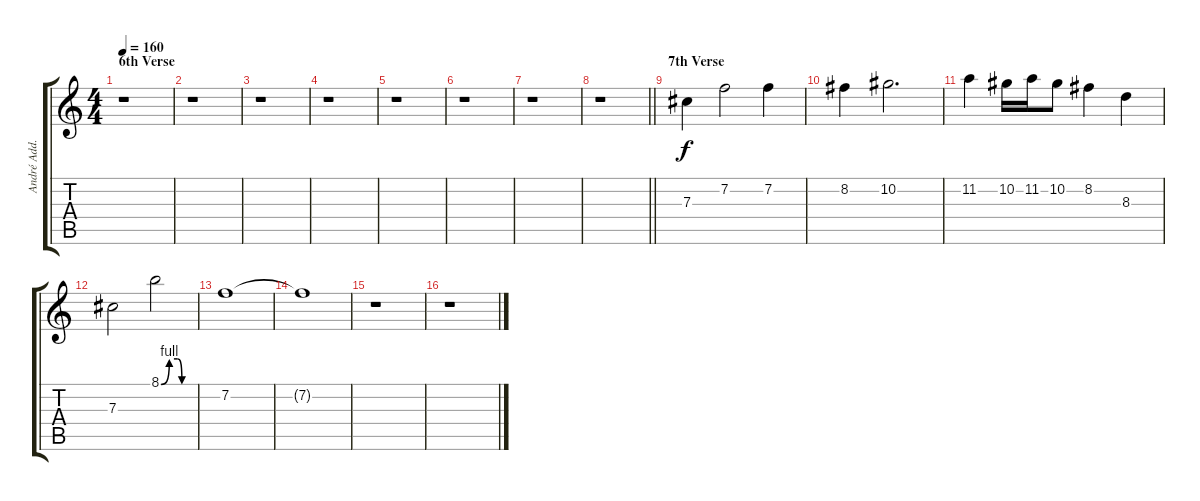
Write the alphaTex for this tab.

\track ("André Add. (1)" "André Add.") {instrument distortionguitar}
\staff {score tabs}
\tuning (Eb4 Bb3 Gb3 Db3 Ab2 Eb2) {hide}
\ts (4 4)
\section ("" "6th Verse")
\tempo 160
\clef g2
\ks c
r.1{dy f} |
r.1 |
r.1 |
r.1 |
r.1 |
r.1 |
r.1 |
\barLineRight lightlight
r.1 |
\section ("" "7th Verse")
7.3.4{volume 12 instrument distortionguitar} 7.2.2 7.2.4 |
8.2.4 10.2.2{d} |
11.2.4 10.2.16 11.2.16 10.2.8 8.2.4 8.3.4 |
7.3.2 8.1{be (custom 0 0 15 4 30 4 38 0 60 0)}.2 |
7.2.1 |
7.2{t}.1 |
r.1 |
r.1
